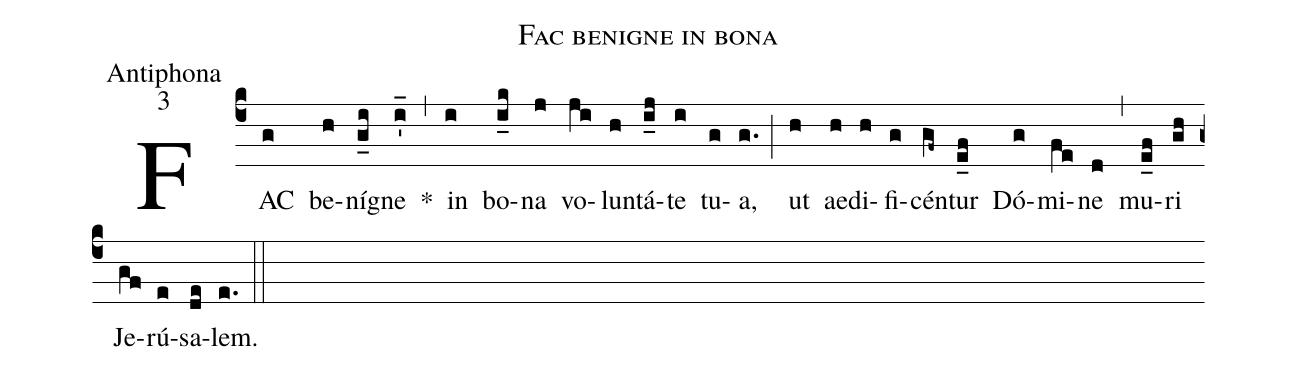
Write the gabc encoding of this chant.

name:Fac benigne in bona;
office-part:Antiphona;
mode:3;
%%
(c4) FAC(g) be(h)ní(g_i)gne(i'_) *(,) in(i) bo(i_k)na(j) vo(ji)lun(h)tá(i_j)te(i) tu(g)a,(g.) (;) ut(h) ae(h)di(h)fi(g)cén(gf~)tur(e_f) Dó(g)mi(fe)ne(d) (,) mu(e_f)ri(gh) Je(gf)rú(e)sa(de)lem.(e.) (::)
